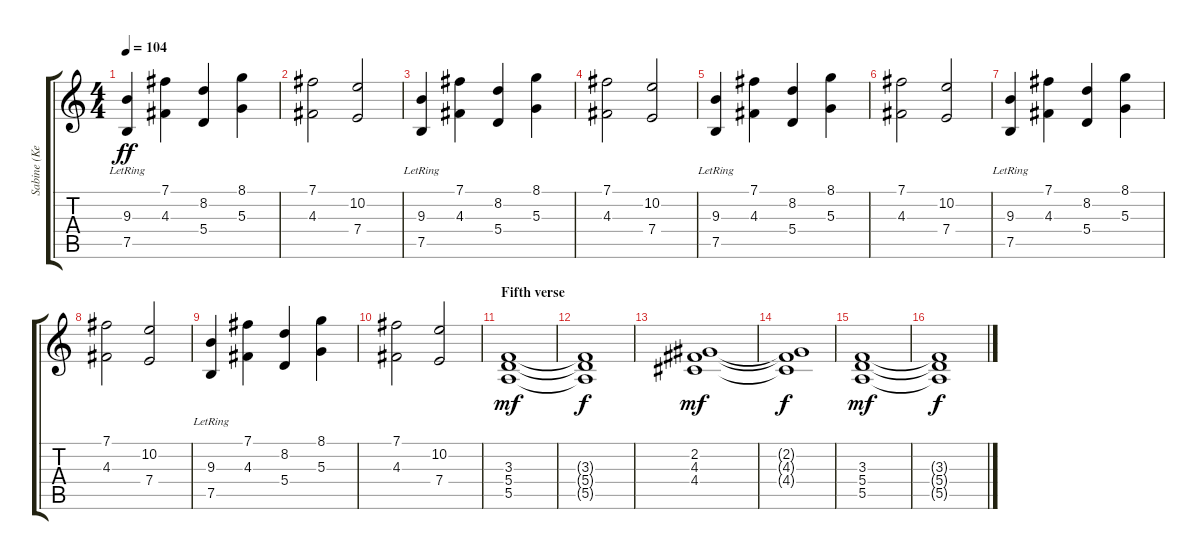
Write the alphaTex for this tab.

\track ("Sabine (KeybHigh)" "Sabine (Ke") {instrument stringensemble1}
\staff {score tabs}
\tuning (B4 Gb4 D4 A3 E3 B2) {hide}
\ts (4 4)
\tempo 104
\clef g2
\ks c
(9.3{lr} 7.5).4{dy ff} (7.1 4.3).4 (8.2 5.4).4 (8.1 5.3).4 |
(7.1 4.3).2 (10.2 7.4).2 |
(9.3{lr} 7.5).4 (7.1 4.3).4 (8.2 5.4).4 (8.1 5.3).4 |
(7.1 4.3).2 (10.2 7.4).2 |
(9.3{lr} 7.5).4 (7.1 4.3).4 (8.2 5.4).4 (8.1 5.3).4 |
(7.1 4.3).2 (10.2 7.4).2 |
(9.3{lr} 7.5).4 (7.1 4.3).4 (8.2 5.4).4 (8.1 5.3).4 |
(7.1 4.3).2 (10.2 7.4).2 |
(9.3{lr} 7.5).4 (7.1 4.3).4 (8.2 5.4).4 (8.1 5.3).4 |
(7.1 4.3).2 (10.2 7.4).2 |
\section ("" "Fifth verse")
(3.3 5.4 5.5).1{dy mf volume 12 balance 8 instrument stringensemble1} |
(3.3{t} 5.4{t} 5.5{t}).1{dy f} |
(2.2 4.3 4.4).1{dy mf} |
(2.2{t} 4.3{t} 4.4{t}).1{dy f} |
(3.3 5.4 5.5).1{dy mf} |
(3.3{t} 5.4{t} 5.5{t}).1{dy f}
